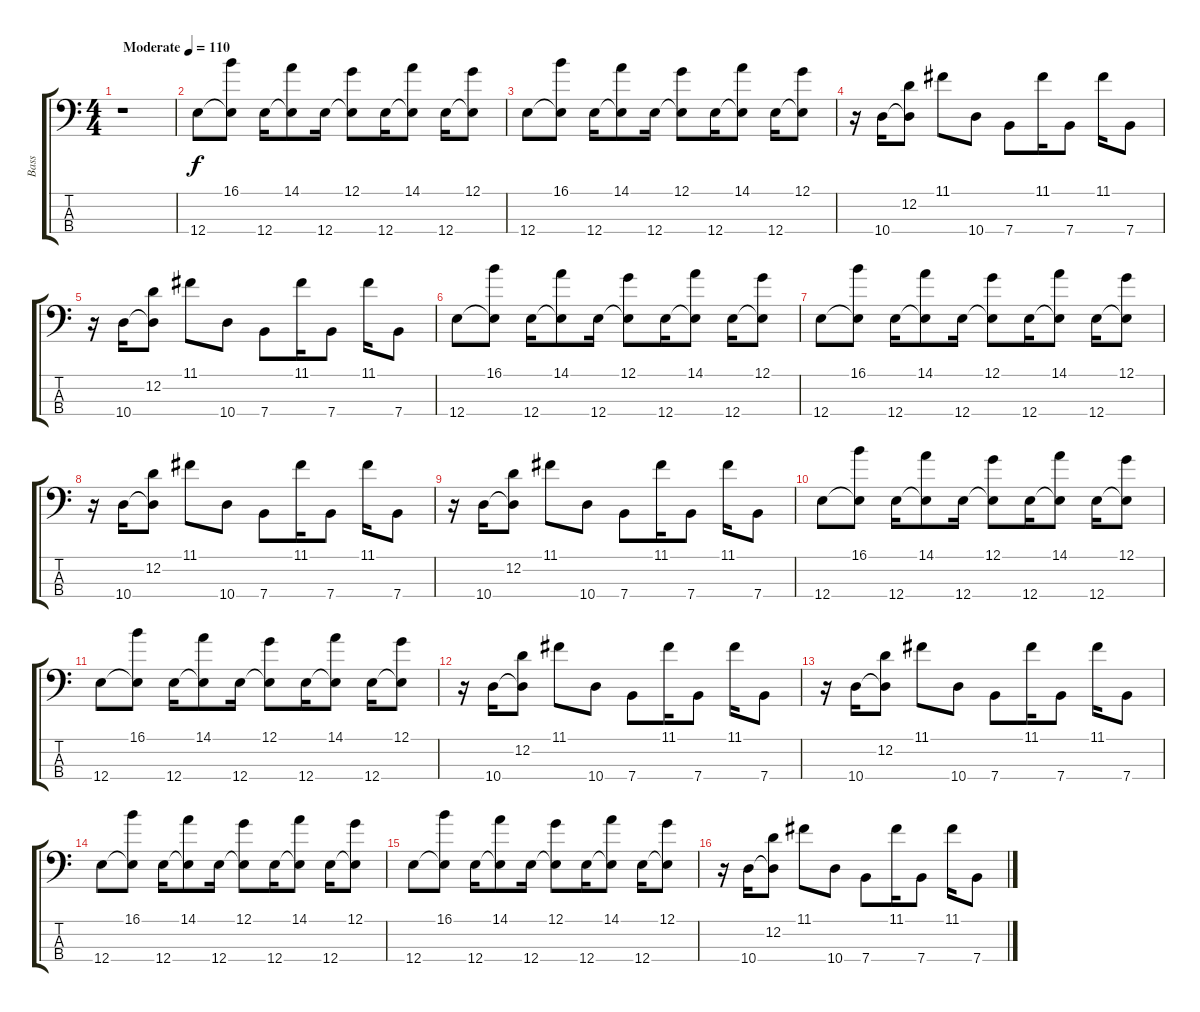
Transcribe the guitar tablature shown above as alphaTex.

\track ("Bass" "Bass") {solo instrument electricbassfinger}
\staff {score tabs}
\tuning (G2 D2 A1 E1) {hide}
\ts (4 4)
\tempo (110 "Moderate")
\clef f4
\ks c
r.1{dy f instrument electricbassfinger} |
12.4.8 (16.1 12.4{t}).8 12.4.16 (14.1 12.4{t}).8 12.4.16 (12.1 12.4{t}).8 12.4.16 (14.1 12.4{t}).8 12.4.16 (12.1 12.4{t}).8 |
12.4.8 (16.1 12.4{t}).8 12.4.16 (14.1 12.4{t}).8 12.4.16 (12.1 12.4{t}).8 12.4.16 (14.1 12.4{t}).8 12.4.16 (12.1 12.4{t}).8 |
r.16 10.4.16 (12.2 10.4{t}).8 11.1.8 10.4.8 7.4.8 11.1.16 7.4.8 11.1.16 7.4.8 |
r.16 10.4.16 (12.2 10.4{t}).8 11.1.8 10.4.8 7.4.8 11.1.16 7.4.8 11.1.16 7.4.8 |
12.4.8 (16.1 12.4{t}).8 12.4.16 (14.1 12.4{t}).8 12.4.16 (12.1 12.4{t}).8 12.4.16 (14.1 12.4{t}).8 12.4.16 (12.1 12.4{t}).8 |
12.4.8 (16.1 12.4{t}).8 12.4.16 (14.1 12.4{t}).8 12.4.16 (12.1 12.4{t}).8 12.4.16 (14.1 12.4{t}).8 12.4.16 (12.1 12.4{t}).8 |
r.16 10.4.16 (12.2 10.4{t}).8 11.1.8 10.4.8 7.4.8 11.1.16 7.4.8 11.1.16 7.4.8 |
r.16 10.4.16 (12.2 10.4{t}).8 11.1.8 10.4.8 7.4.8 11.1.16 7.4.8 11.1.16 7.4.8 |
12.4.8 (16.1 12.4{t}).8 12.4.16 (14.1 12.4{t}).8 12.4.16 (12.1 12.4{t}).8 12.4.16 (14.1 12.4{t}).8 12.4.16 (12.1 12.4{t}).8 |
12.4.8 (16.1 12.4{t}).8 12.4.16 (14.1 12.4{t}).8 12.4.16 (12.1 12.4{t}).8 12.4.16 (14.1 12.4{t}).8 12.4.16 (12.1 12.4{t}).8 |
r.16 10.4.16 (12.2 10.4{t}).8 11.1.8 10.4.8 7.4.8 11.1.16 7.4.8 11.1.16 7.4.8 |
r.16 10.4.16 (12.2 10.4{t}).8 11.1.8 10.4.8 7.4.8 11.1.16 7.4.8 11.1.16 7.4.8 |
12.4.8 (16.1 12.4{t}).8 12.4.16 (14.1 12.4{t}).8 12.4.16 (12.1 12.4{t}).8 12.4.16 (14.1 12.4{t}).8 12.4.16 (12.1 12.4{t}).8 |
12.4.8 (16.1 12.4{t}).8 12.4.16 (14.1 12.4{t}).8 12.4.16 (12.1 12.4{t}).8 12.4.16 (14.1 12.4{t}).8 12.4.16 (12.1 12.4{t}).8 |
r.16 10.4.16 (12.2 10.4{t}).8 11.1.8 10.4.8 7.4.8 11.1.16 7.4.8 11.1.16 7.4.8
